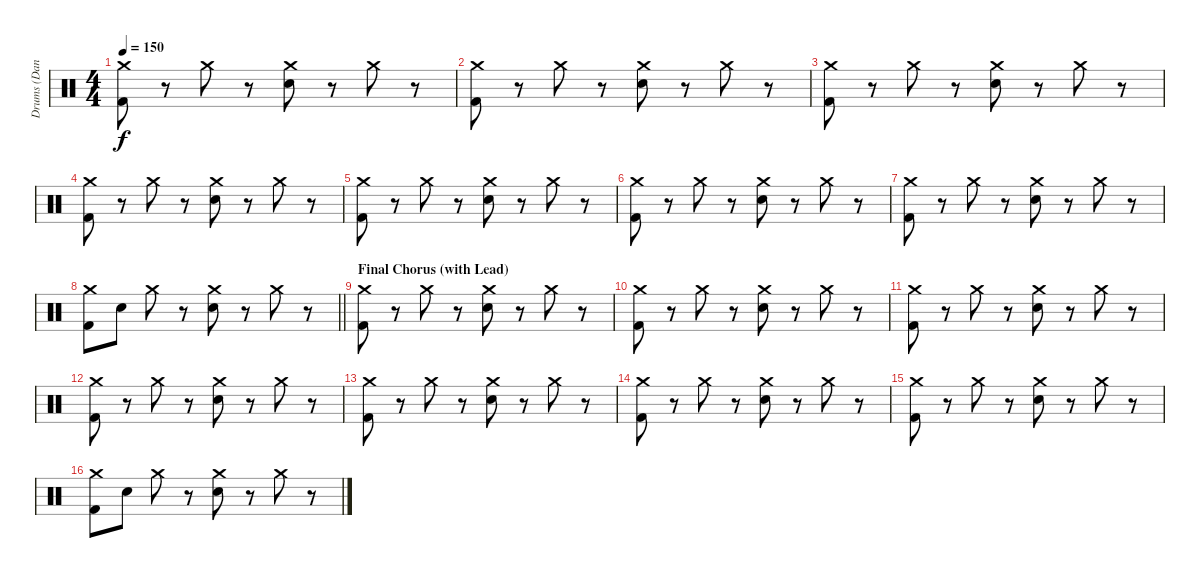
\track ("Drums (Daniel Svensson)" "Drums (Dan") {instrument percussion}
\staff {score}
\articulation defaults
\ts (4 4)
\tempo 150
\clef neutral
\ks c
("Crash medium (hit)" "Kick (hit) 2").8{dy f} r.8 "Crash medium (hit)".8 r.8 ("Crash medium (hit)" "Snare (hit) 2").8 r.8 "Crash medium (hit)".8 r.8 |
("Crash medium (hit)" "Kick (hit) 2").8 r.8 "Crash medium (hit)".8 r.8 ("Crash medium (hit)" "Snare (hit) 2").8 r.8 "Crash medium (hit)".8 r.8 |
("Crash medium (hit)" "Kick (hit) 2").8 r.8 "Crash medium (hit)".8 r.8 ("Crash medium (hit)" "Snare (hit) 2").8 r.8 "Crash medium (hit)".8 r.8 |
("Crash medium (hit)" "Kick (hit) 2").8 r.8 "Crash medium (hit)".8 r.8 ("Crash medium (hit)" "Snare (hit) 2").8 r.8 "Crash medium (hit)".8 r.8 |
("Crash medium (hit)" "Kick (hit) 2").8 r.8 "Crash medium (hit)".8 r.8 ("Crash medium (hit)" "Snare (hit) 2").8 r.8 "Crash medium (hit)".8 r.8 |
("Crash medium (hit)" "Kick (hit) 2").8 r.8 "Crash medium (hit)".8 r.8 ("Crash medium (hit)" "Snare (hit) 2").8 r.8 "Crash medium (hit)".8 r.8 |
("Crash medium (hit)" "Kick (hit) 2").8 r.8 "Crash medium (hit)".8 r.8 ("Crash medium (hit)" "Snare (hit) 2").8 r.8 "Crash medium (hit)".8 r.8 |
\barLineRight lightlight
("Crash medium (hit)" "Kick (hit) 2").8 "Snare (hit) 2".8 "Crash medium (hit)".8 r.8 ("Crash medium (hit)" "Snare (hit) 2").8 r.8 "Crash medium (hit)".8 r.8 |
\section ("" "Final Chorus (with Lead)")
("Crash medium (hit)" "Kick (hit) 2").8 r.8 "Crash medium (hit)".8 r.8 ("Crash medium (hit)" "Snare (hit) 2").8 r.8 "Crash medium (hit)".8 r.8 |
("Crash medium (hit)" "Kick (hit) 2").8 r.8 "Crash medium (hit)".8 r.8 ("Crash medium (hit)" "Snare (hit) 2").8 r.8 "Crash medium (hit)".8 r.8 |
("Crash medium (hit)" "Kick (hit) 2").8 r.8 "Crash medium (hit)".8 r.8 ("Crash medium (hit)" "Snare (hit) 2").8 r.8 "Crash medium (hit)".8 r.8 |
("Crash medium (hit)" "Kick (hit) 2").8 r.8 "Crash medium (hit)".8 r.8 ("Crash medium (hit)" "Snare (hit) 2").8 r.8 "Crash medium (hit)".8 r.8 |
("Crash medium (hit)" "Kick (hit) 2").8 r.8 "Crash medium (hit)".8 r.8 ("Crash medium (hit)" "Snare (hit) 2").8 r.8 "Crash medium (hit)".8 r.8 |
("Crash medium (hit)" "Kick (hit) 2").8 r.8 "Crash medium (hit)".8 r.8 ("Crash medium (hit)" "Snare (hit) 2").8 r.8 "Crash medium (hit)".8 r.8 |
("Crash medium (hit)" "Kick (hit) 2").8 r.8 "Crash medium (hit)".8 r.8 ("Crash medium (hit)" "Snare (hit) 2").8 r.8 "Crash medium (hit)".8 r.8 |
("Crash medium (hit)" "Kick (hit) 2").8 "Snare (hit) 2".8 "Crash medium (hit)".8 r.8 ("Crash medium (hit)" "Snare (hit) 2").8 r.8 "Crash medium (hit)".8 r.8
